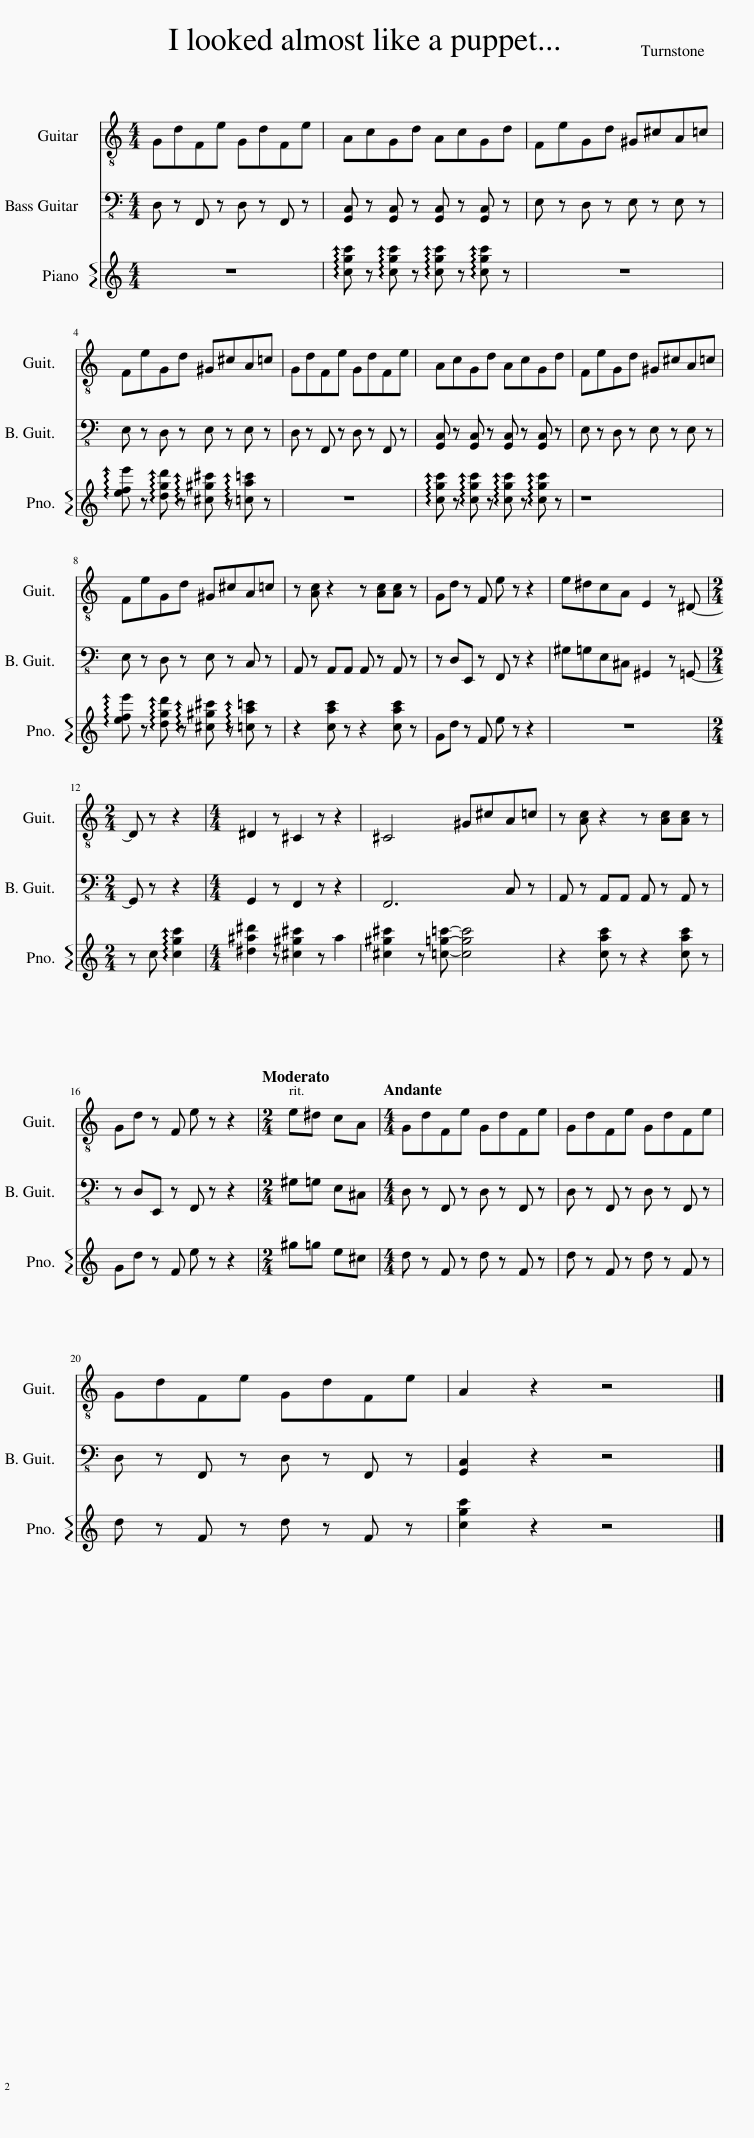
X:1
%%score 1 2 3
L:1/8
M:4/4
I:linebreak $
K:C
V:1 treble-8
V:2 bass-8
V:3 treble
V:1
 GdFe GdFe | AcGd AcGd | FeGd ^G^cA=c |$ FeGd ^G^cA=c | GdFe GdFe | %5
 AcGd AcGd | FeGd ^G^cA=c |$ FeGd ^G^cA=c | z [Ac] z2 z [Ac][Ac] z | Gd z F e z z2 | %10
 e^dcA E2 z ^D- |$[M:2/4] D z z2 |[M:4/4] ^D2 z ^C2 z z2 | ^C4 ^G^cA=c | z [Ac] z2 z [Ac][Ac] z |$ %15
 Gd z F e z z2 |[M:2/4][Q:1/4=112] e^d cA |[M:4/4][Q:1/4=96] GdFe GdFe | GdFe GdFe |$ GdFe GdFe | %20
 A2 z2 z4 |] %21
V:2
 D, z F,, z D, z F,, z | [G,,C,] z [G,,C,] z [G,,C,] z [G,,C,] z | E, z D, z E, z E, z |$ E, z D, z E, z E, z | D, z F,, z D, z F,, z | %5
 [G,,C,] z [G,,C,] z [G,,C,] z [G,,C,] z | E, z D, z E, z E, z |$ E, z D, z E, z C, z | A,, z A,,A,, A,, z A,, z | z D,E,, z F,, z z2 | %10
 ^G,=G,E,^C, ^G,,2 z =G,,- |$[M:2/4] G,, z z2 |[M:4/4] G,,2 z F,,2 z z2 | F,,6 C, z | A,, z A,,A,, A,, z A,, z |$ %15
 z D,E,, z F,, z z2 |[M:2/4] ^G,=G, E,^C, |[M:4/4] D, z F,, z D, z F,, z | D, z F,, z D, z F,, z |$ D, z F,, z D, z F,, z | %20
 [G,,C,]2 z2 z4 |] %21
V:3
 z8 | !arpeggio![cgc'] z !arpeggio![cgc'] z !arpeggio![cgc'] z !arpeggio![cgc'] z | z8 |$ !arpeggio![efe'] z !arpeggio![dgd'] z !arpeggio![^c^g^c'] z !arpeggio![=ca=c'] z | z8 | %5
 !arpeggio![cgc'] z !arpeggio![cgc'] z !arpeggio![cgc'] z !arpeggio![cgc'] z | z8 |$ !arpeggio![efe'] z !arpeggio![dgd'] z !arpeggio![^c^g^c'] z !arpeggio![=ca=c'] z | z2 [cac'] z z2 [cac'] z | Gd z F e z z2 | %10
 z8 |$[M:2/4] z c !arpeggio![cgc']2 |[M:4/4] [^d^a^d']2 z [^c^g^c']2 z a2 | [^c^g^c']2 z [=c=g=c']- [cgc']4 | z2 [cac'] z z2 [cac'] z |$ %15
 Gd z F e z z2 |[M:2/4] ^g=g e^c |[M:4/4] d z F z d z F z | d z F z d z F z |$ d z F z d z F z | %20
 [cgc']2 z2 z4 |] %21
